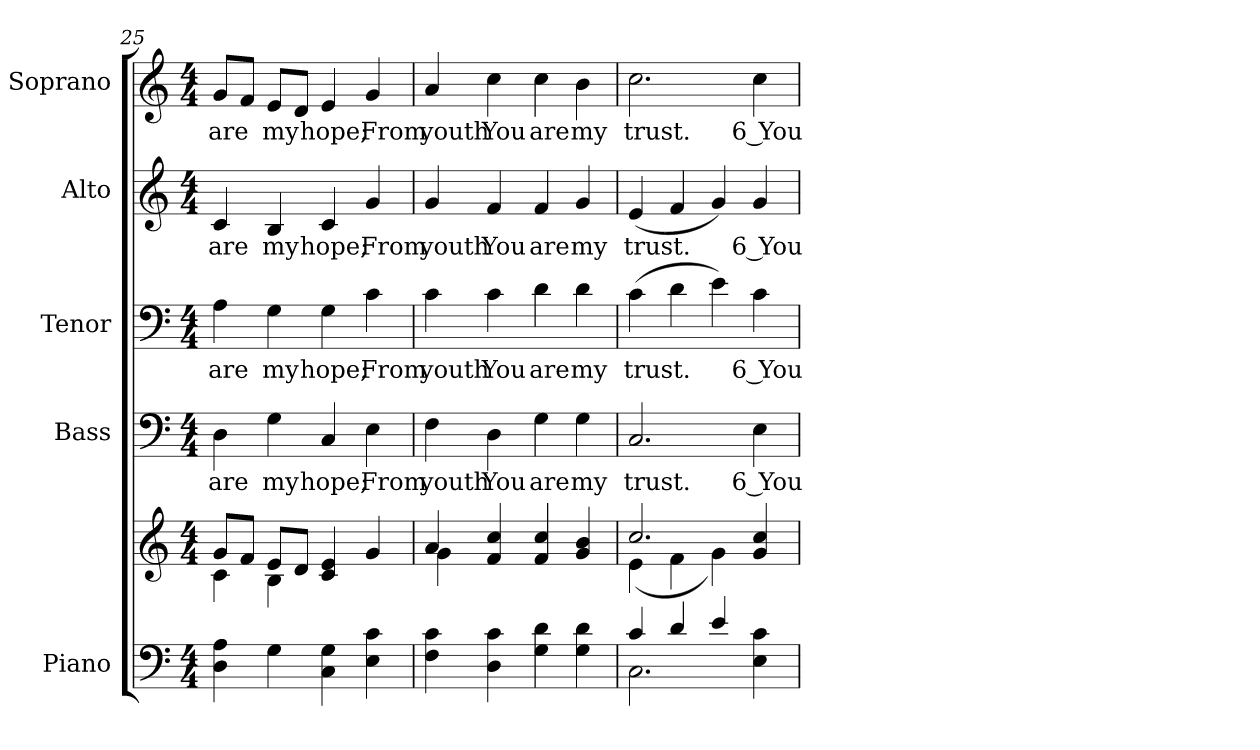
**kern	**kern	**kern	**text	**kern	**text	**kern	**text	**kern	**text
*part5	*part5	*part4	*part4	*part3	*part3	*part2	*part2	*part1	*part1
*staff6	*staff5	*staff4	*staff4	*staff3	*staff3	*staff2	*staff2	*staff1	*staff1
*I"Piano	*	*I"Bass	*	*I"Tenor	*	*I"Alto	*	*I"Soprano	*
*I'Pno.	*	*I'B.	*	*I'T.	*	*I'A.	*	*I'S.	*
*clefF4	*clefG2	*clefF4	*	*clefF4	*	*clefG2	*	*clefG2	*
*k[]	*k[]	*k[]	*	*k[]	*	*k[]	*	*k[]	*
*C:	*C:	*C:	*	*C:	*	*C:	*	*C:	*
*M4/4	*M4/4	*M4/4	*	*M4/4	*	*M4/4	*	*M4/4	*
=25	=25	=25	=25	=25	=25	=25	=25	=25	=25
*	*^	*	*	*	*	*	*	*	*
!	!	!	!	!LO:LY:b:color=#000000	!	!	!	!	!	!
!	!	!	!	!	!	!LO:LY:b:color=#000000	!	!	!	!
!	!	!	!	!	!	!	!	!LO:LY:b:color=#000000	!	!
!	!	!	!	!	!	!	!	!	!	!LO:LY:b:color=#000000
4Di\ 4Ai	8gi/L	4ci\	4Di\	are	4Ai\	are	4ci/	are	8gi/L	are
.	8fi/J	.	.	.	.	.	.	.	8fi/J	.
!	!	!	!	!LO:LY:b:color=#000000	!	!	!	!	!	!
!	!	!	!	!	!	!LO:LY:b:color=#000000	!	!	!	!
!	!	!	!	!	!	!	!	!LO:LY:b:color=#000000	!	!
!	!	!	!	!	!	!	!	!	!	!LO:LY:b:color=#000000
4Gi\	8ei/L	4Bi\	4Gi\	my	4Gi\	my	4Bi/	my	8ei/L	my
.	8di/J	.	.	.	.	.	.	.	8di/J	.
!	!	!	!	!LO:LY:b:color=#000000	!	!	!	!	!	!
!	!	!	!	!	!	!LO:LY:b:color=#000000	!	!	!	!
!	!	!	!	!	!	!	!	!LO:LY:b:color=#000000	!	!
!	!	!	!	!	!	!	!	!	!	!LO:LY:b:color=#000000
4Ci\ 4Gi	4ci/ 4ei	2ryy	4Ci/	hope;	4Gi\	hope;	4ci/	hope;	4ei/	hope;
!	!	!	!	!LO:LY:b:color=#000000	!	!	!	!	!	!
!	!	!	!	!	!	!LO:LY:b:color=#000000	!	!	!	!
!	!	!	!	!	!	!	!	!LO:LY:b:color=#000000	!	!
!	!	!	!	!	!	!	!	!	!	!LO:LY:b:color=#000000
4Ei\ 4ci	4gi/	.	4Ei\	From	4ci\	From	4gi/	From	4gi/	From
=26	=26	=26	=26	=26	=26	=26	=26	=26	=26	=26
!	!	!	!	!LO:LY:b:color=#000000	!	!	!	!	!	!
!	!	!	!	!	!	!LO:LY:b:color=#000000	!	!	!	!
!	!	!	!	!	!	!	!	!LO:LY:b:color=#000000	!	!
!	!	!	!	!	!	!	!	!	!	!LO:LY:b:color=#000000
4Fi\ 4ci	4ai/	4gi\	4Fi\	youth	4ci\	youth	4gi/	youth	4ai/	youth
!	!	!	!	!LO:LY:b:color=#000000	!	!	!	!	!	!
!	!	!	!	!	!	!LO:LY:b:color=#000000	!	!	!	!
!	!	!	!	!	!	!	!	!LO:LY:b:color=#000000	!	!
!	!	!	!	!	!	!	!	!	!	!LO:LY:b:color=#000000
4Di\ 4ci	4fi/ 4cci	4ryy	4Di\	You	4ci\	You	4fi/	You	4cci\	You
!	!	!	!	!LO:LY:b:color=#000000	!	!	!	!	!	!
!	!	!	!	!	!	!LO:LY:b:color=#000000	!	!	!	!
!	!	!	!	!	!	!	!	!LO:LY:b:color=#000000	!	!
!	!	!	!	!	!	!	!	!	!	!LO:LY:b:color=#000000
4Gi\ 4di	4fi/ 4cci	2ryy	4Gi\	are	4di\	are	4fi/	are	4cci\	are
!	!	!	!	!LO:LY:b:color=#000000	!	!	!	!	!	!
!	!	!	!	!	!	!LO:LY:b:color=#000000	!	!	!	!
!	!	!	!	!	!	!	!	!LO:LY:b:color=#000000	!	!
!	!	!	!	!	!	!	!	!	!	!LO:LY:b:color=#000000
4Gi\ 4di	4gi/ 4bi	.	4Gi\	my	4di\	my	4gi/	my	4bi\	my
!!LO:PB:g=z
=27	=27	=27	=27	=27	=27	=27	=27	=27	=27	=27
*^	*	*	*	*	*	*	*	*	*	*
!	!	!	!	!	!LO:LY:b:color=#000000	!	!	!	!	!	!
!	!	!	!	!	!	!	!LO:LY:b:color=#000000	!	!	!	!
!	!	!	!	!	!	!	!	!	!LO:LY:b:color=#000000	!	!
!	!	!	!	!	!	!	!	!	!	!	!LO:LY:b:color=#000000
4ci/	2.Ci\	2.cci/	(4ei\	2.Ci/	trust.	(4ci\	trust.	(4ei/	trust.	2.cci\	trust.
4di/	.	.	4fi\	.	.	4di\	.	4fi/	.	.	.
4ei/	.	.	4gi\)	.	.	4ei\)	.	4gi/)	.	.	.
!	!	!	!	!	!LO:LY:b:color=#000000	!	!	!	!	!	!
!	!	!	!	!	!	!	!LO:LY:b:color=#000000	!	!	!	!
!	!	!	!	!	!	!	!	!	!LO:LY:b:color=#000000	!	!
!	!	!	!	!	!	!	!	!	!	!	!LO:LY:b:color=#000000
4Ei\ 4ci	4ryy	4gi/ 4cci	4ryy	4Ei\	6 You	4ci\	6 You	4gi/	6 You	4cci\	6 You
*v	*v	*	*	*	*	*	*	*	*	*	*
*	*v	*v	*	*	*	*	*	*	*	*
=	=	=	=	=	=	=	=	=	=
*-	*-	*-	*-	*-	*-	*-	*-	*-	*-
